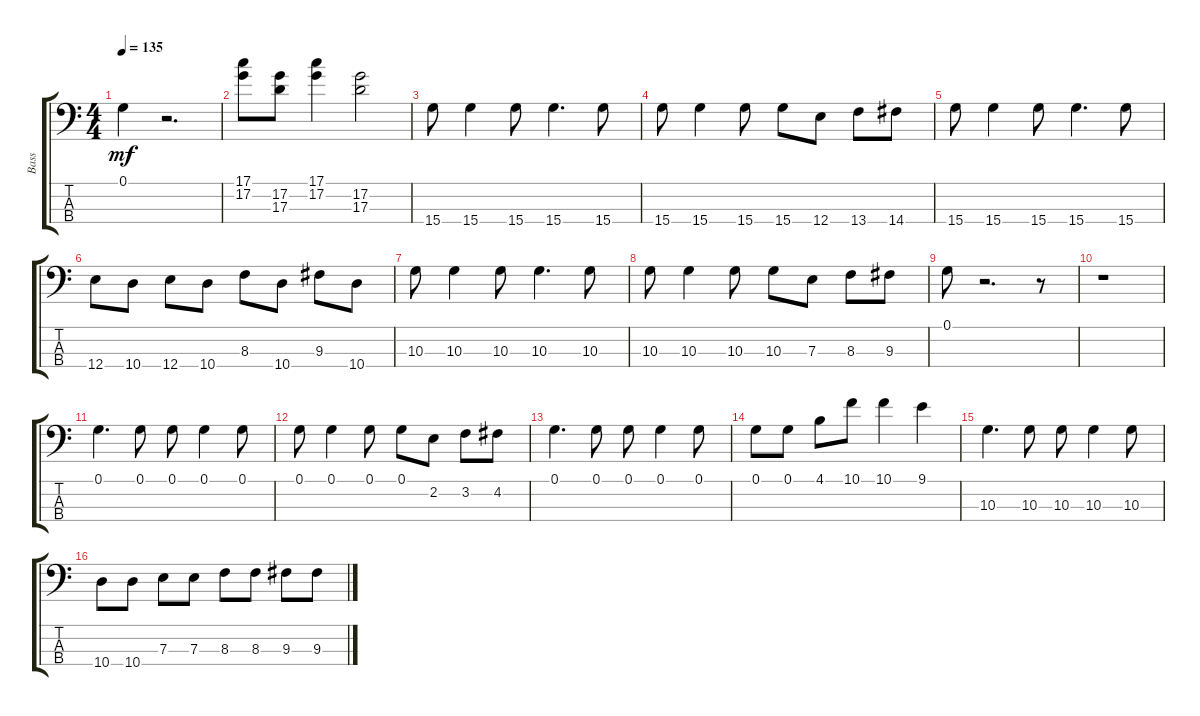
\track ("Bass" "Bass") {instrument electricbasspick}
\staff {score tabs}
\tuning (G2 D2 A1 E1) {hide}
\ts (4 4)
\tempo 135
\clef f4
\ks c
0.1.4{dy mf} r.2{d} |
(17.1 17.2).8 (17.2 17.3).8 (17.1 17.2).4 (17.2 17.3).2 |
15.4.8 15.4.4 15.4.8 15.4.4{d} 15.4.8 |
15.4.8 15.4.4 15.4.8 15.4.8 12.4.8 13.4.8 14.4.8 |
15.4.8 15.4.4 15.4.8 15.4.4{d} 15.4.8 |
12.4.8 10.4.8 12.4.8 10.4.8 8.3.8 10.4.8 9.3.8 10.4.8 |
10.3.8 10.3.4 10.3.8 10.3.4{d} 10.3.8 |
10.3.8 10.3.4 10.3.8 10.3.8 7.3.8 8.3.8 9.3.8 |
0.1.8 r.2{d} r.8 |
r.1 |
0.1.4{d} 0.1.8 0.1.8 0.1.4 0.1.8 |
0.1.8 0.1.4 0.1.8 0.1.8 2.2.8 3.2.8 4.2.8 |
0.1.4{d} 0.1.8 0.1.8 0.1.4 0.1.8 |
0.1.8 0.1.8 4.1.8 10.1.8 10.1.4 9.1.4 |
10.3.4{d} 10.3.8 10.3.8 10.3.4 10.3.8 |
10.4.8 10.4.8 7.3.8 7.3.8 8.3.8 8.3.8 9.3.8 9.3.8
